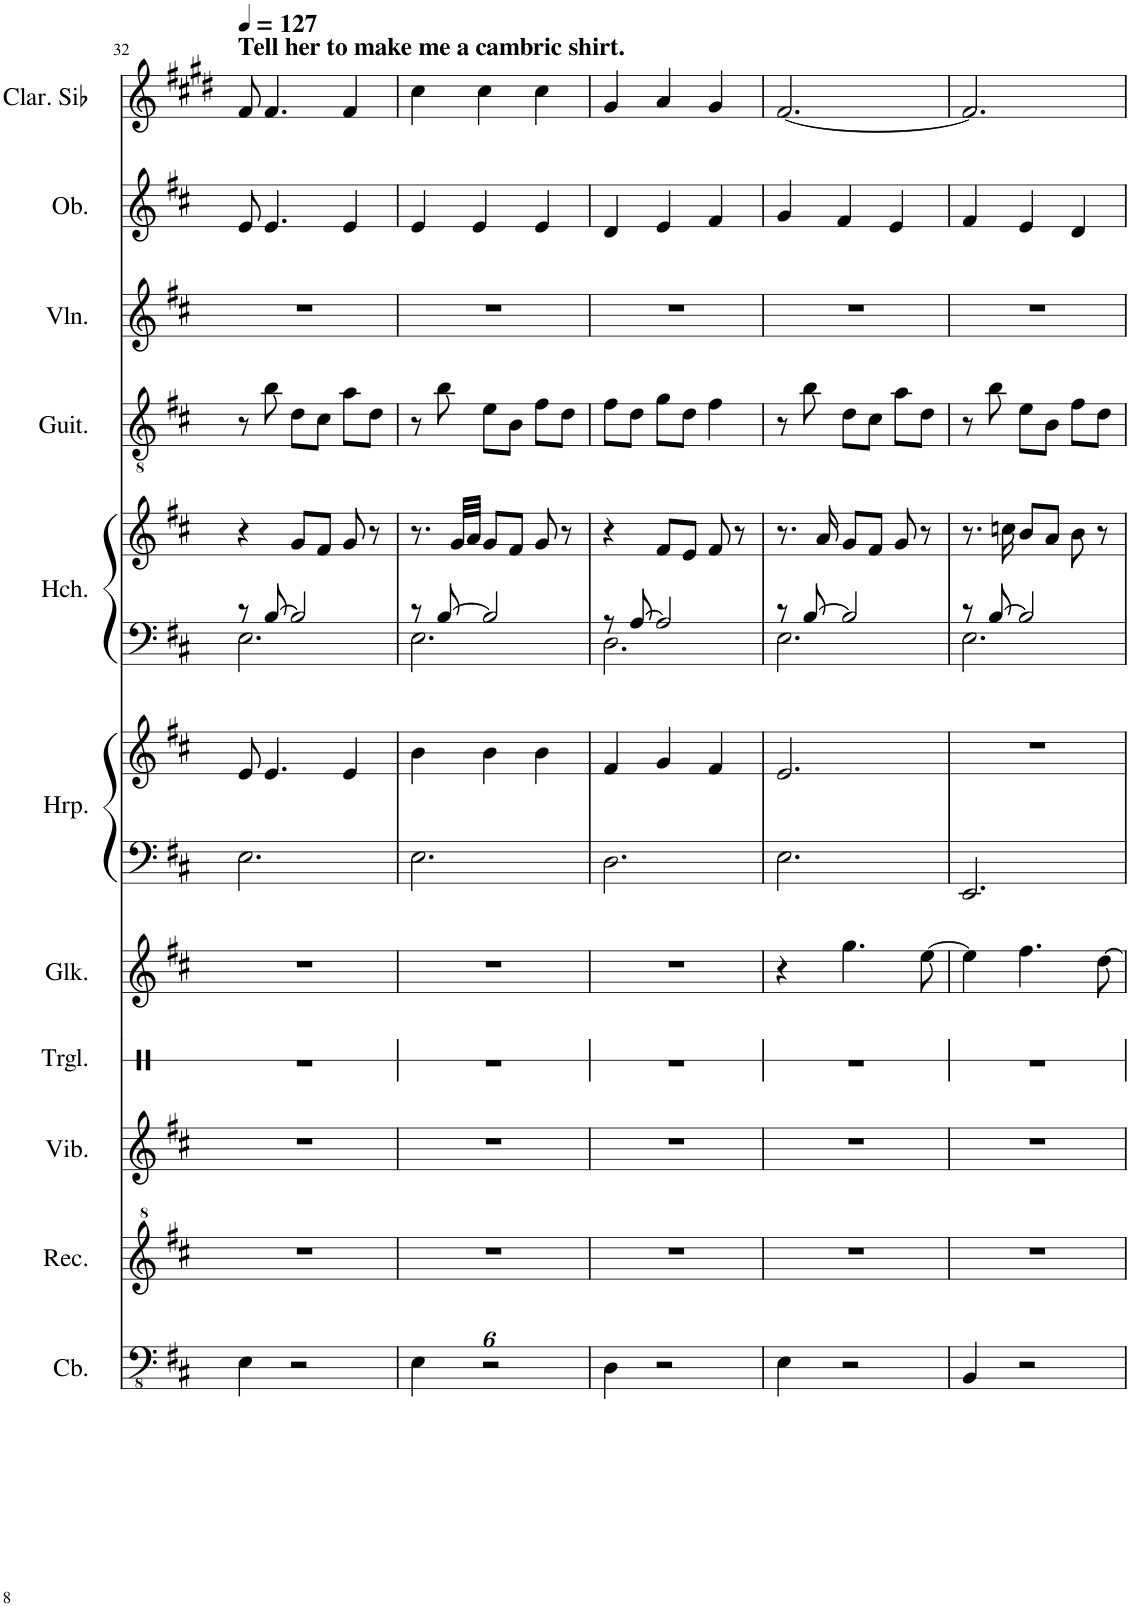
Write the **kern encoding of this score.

**kern	**kern	**kern	**kern	**kern	**kern	**kern	**kern	**kern	**kern	**kern	**kern	**kern
*part11	*part10	*part9	*part8	*part7	*part6	*part6	*part5	*part5	*part4	*part3	*part2	*part1
*staff13	*staff12	*staff11	*staff10	*staff9	*staff8	*staff7	*staff6	*staff5	*staff4	*staff3	*staff2	*staff1
*I"コントラバス	*I"リコーダー	*I"ビブラフォン	*I"トライアングル	*I"グロッケンシュピール	*I"ハープ	*	*I"ハープシーコード	*	*I"アコースティックギター	*I"ヴァイオリン	*I"オーボエ	*I"Clarinette en Sib
*	*	*	*	*	*	*	*	*	*	*	*	*I'Clar. Sib
!!LO:PB:g=z
*clefFv4	*clefG^2	*clefG2	*clefX	*clefG2	*clefF4	*clefG2	*clefF4	*clefG2	*clefGv2	*clefG2	*clefG2	*clefG2
*Trd7c12	*	*	*	*Trd-14c-24	*	*	*	*	*	*	*	*Trd1c2
*k[f#c#]	*k[f#c#]	*k[f#c#]	*k[]	*k[f#c#]	*k[f#c#]	*k[f#c#]	*k[f#c#]	*k[f#c#]	*k[f#c#]	*k[f#c#]	*k[f#c#]	*k[f#c#g#d#]
*M3/4	*M3/4	*M3/4	*M3/4	*M3/4	*M3/4	*M3/4	*M3/4	*M3/4	*M3/4	*M3/4	*M3/4	*M3/4
*MM127	*MM127	*MM127	*MM127	*MM127	*MM127	*MM127	*MM127	*MM127	*MM127	*MM127	*MM127	*MM127
=32	=32	=32	=32	=32	=32	=32	=32	=32	=32	=32	=32	=32
*	*	*	*	*	*	*	*^	*	*	*	*	*
!	!	!	!	!	!	!	!	!	!	!	!	!	!LO:TX:a:B:t=Tell her to make me a cambric shirt.
4EE\	2.r	2.r	2.r	2.r	2.E\	8e/	8r	2.E\	4r	8r	2.r	8e/	8f#/
.	.	.	.	.	.	4.e/	[8B/	.	.	8b\	.	4.e/	4.f#/
2r	.	.	.	.	.	.	2B/]	.	8g/L	8d\L	.	.	.
.	.	.	.	.	.	.	.	.	8f#/J	8c#\J	.	.	.
.	.	.	.	.	.	4e/	.	.	8g/	8a\L	.	4e/	4f#/
.	.	.	.	.	.	.	.	.	8r	8d\J	.	.	.
=33	=33	=33	=33	=33	=33	=33	=33	=33	=33	=33	=33	=33	=33
4EE\	2.r	2.r	2.r	2.r	2.E\	4b\	8r	2.E\	8.r	8r	2.r	4e/	4cc#\
.	.	.	.	.	.	.	[8B/	.	.	8b\	.	.	.
.	.	.	.	.	.	.	.	.	32g/LLL	.	.	.	.
.	.	.	.	.	.	.	.	.	32a/JJJ	.	.	.	.
2r	.	.	.	.	.	4b\	2B/]	.	8g/L	8e\L	.	4e/	4cc#\
.	.	.	.	.	.	.	.	.	8f#/J	8B\J	.	.	.
.	.	.	.	.	.	4b\	.	.	8g/	8f#\L	.	4e/	4cc#\
.	.	.	.	.	.	.	.	.	8r	8d\J	.	.	.
=34	=34	=34	=34	=34	=34	=34	=34	=34	=34	=34	=34	=34	=34
4DD\	2.r	2.r	2.r	2.r	2.D\	4f#/	8r	2.D\	4r	8f#\L	2.r	4d/	4g#/
.	.	.	.	.	.	.	[8A/	.	.	8d\J	.	.	.
2r	.	.	.	.	.	4g/	2A/]	.	8f#/L	8g\L	.	4e/	4a/
.	.	.	.	.	.	.	.	.	8e/J	8d\J	.	.	.
.	.	.	.	.	.	4f#/	.	.	8f#/	4f#\	.	4f#/	4g#/
.	.	.	.	.	.	.	.	.	8r	.	.	.	.
=35	=35	=35	=35	=35	=35	=35	=35	=35	=35	=35	=35	=35	=35
4EE\	2.r	2.r	2.r	4r	2.E\	2.e/	8r	2.E\	8.r	8r	2.r	4g/	[2.f#/
.	.	.	.	.	.	.	[8B/	.	.	8b\	.	.	.
.	.	.	.	.	.	.	.	.	16a/	.	.	.	.
2r	.	.	.	4.gg\	.	.	2B/]	.	8g/L	8d\L	.	4f#/	.
.	.	.	.	.	.	.	.	.	8f#/J	8c#\J	.	.	.
.	.	.	.	.	.	.	.	.	8g/	8a\L	.	4e/	.
.	.	.	.	[8ee\	.	.	.	.	8r	8d\J	.	.	.
=36	=36	=36	=36	=36	=36	=36	=36	=36	=36	=36	=36	=36	=36
4BBB/	2.r	2.r	2.r	4ee\]	2.EE/	2.r	8r	2.E\	8.r	8r	2.r	4f#/	2.f#/]
.	.	.	.	.	.	.	[8B/	.	.	8b\	.	.	.
.	.	.	.	.	.	.	.	.	16ccn\	.	.	.	.
2r	.	.	.	4.ff#\	.	.	2B/]	.	8b/L	8e\L	.	4e/	.
.	.	.	.	.	.	.	.	.	8a/J	8B\J	.	.	.
.	.	.	.	.	.	.	.	.	8b\	8f#\L	.	4d/	.
.	.	.	.	[8dd\	.	.	.	.	8r	8d\J	.	.	.
*	*	*	*	*	*	*	*v	*v	*	*	*	*	*
=	=	=	=	=	=	=	=	=	=	=	=	=
*-	*-	*-	*-	*-	*-	*-	*-	*-	*-	*-	*-	*-
